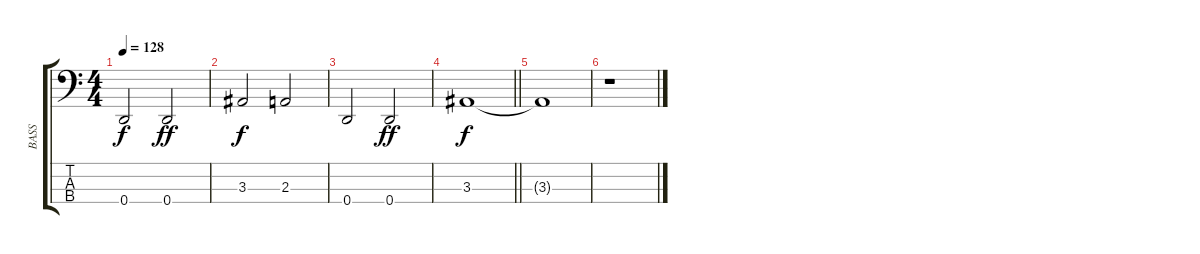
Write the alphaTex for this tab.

\track ("BASS" "BASS") {instrument electricbassfinger}
\staff {score tabs}
\tuning (F2 C2 G1 D1) {hide}
\ts (4 4)
\tempo 128
\clef f4
\ks c
0.4.2{dy f} 0.4.2{dy ff} |
3.3.2{dy f} 2.3.2 |
0.4.2 0.4.2{dy ff} |
\barLineRight lightlight
3.3.1{dy f volume 4} |
3.3{t}.1 |
r.1
